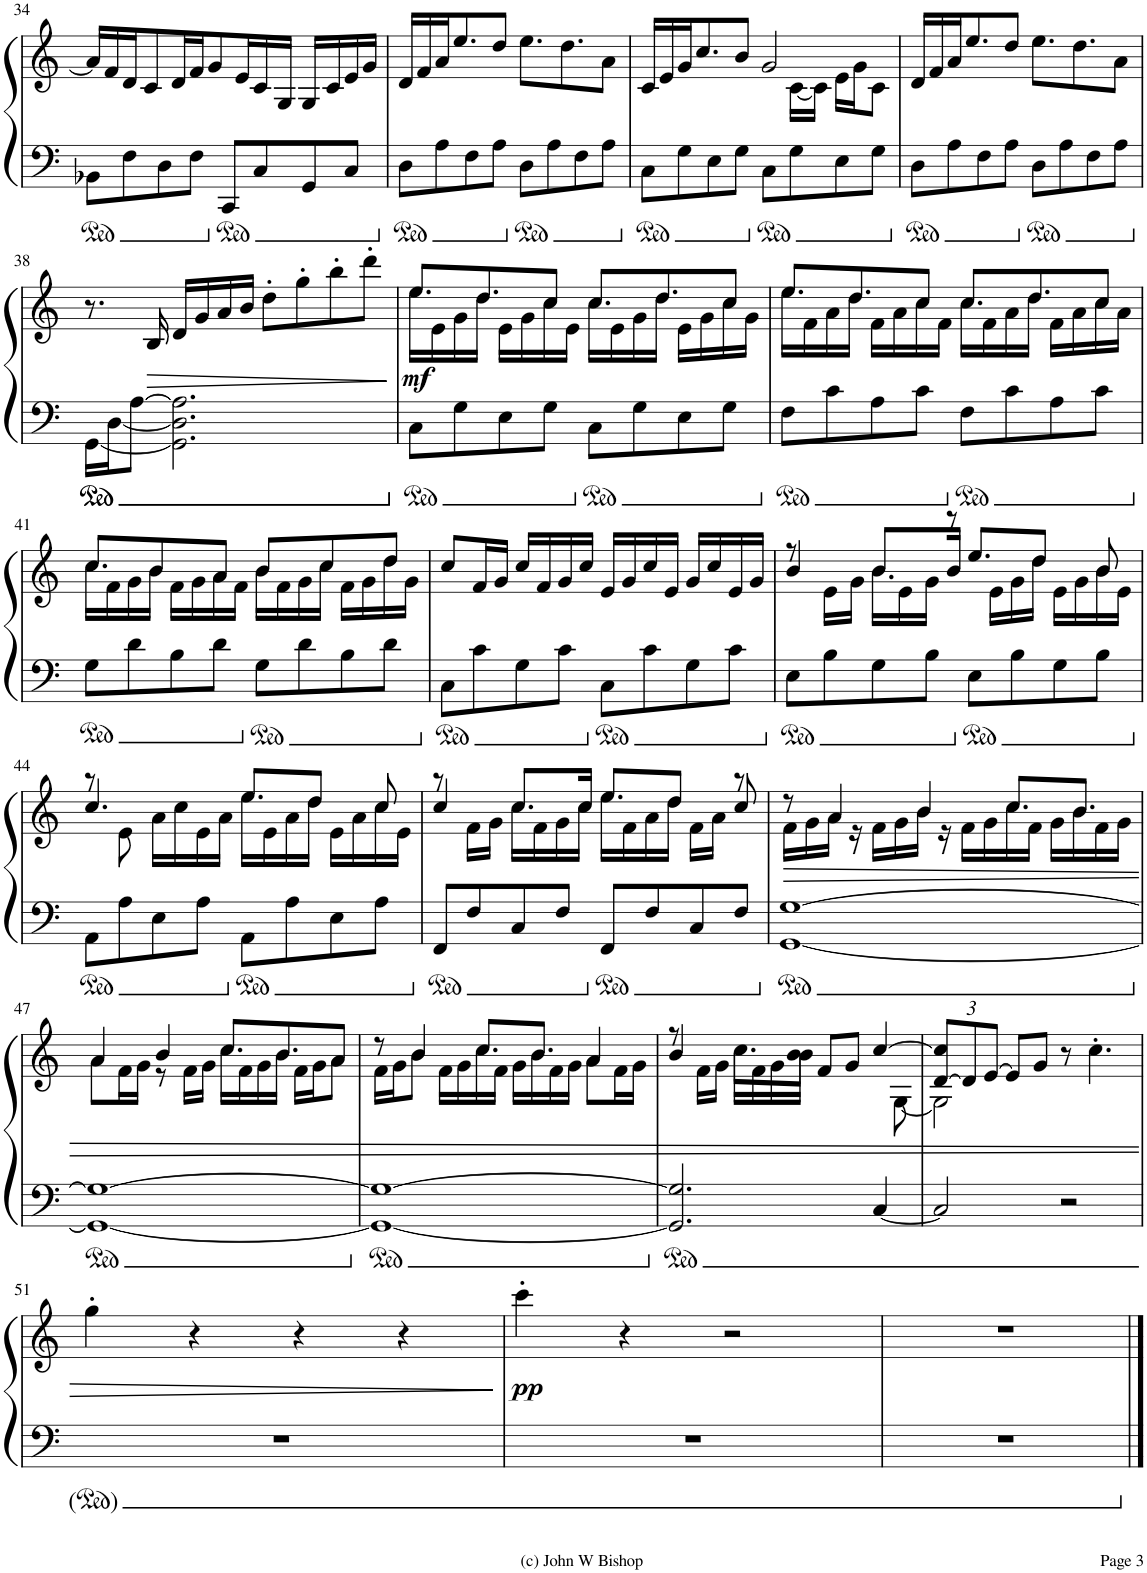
**kern	**kern	**dynam
*part1	*part1	*part1
*staff2	*staff1	*staff1/2
*I"Piano, 12 String - IB-079 Combi	*	*
*I'Pno.	*	*
!!LO:PB:g=z
*clefF4	*clefG2	*
*k[]	*k[]	*
*M4/4	*M4/4	*
=34	=34	=34
8BB-X\L	16a/LL]	.
.	16f/	.
8F\	16d/J	.
.	8c/	.
8D\	.	.
.	16d/L	.
8F\J	16f/J	.
.	8g/	.
8CC/L	.	.
.	16e/L	.
8C/	16c/	.
.	16G/JJ	.
8GG/	16G/LL	.
.	16c/	.
8C/J	16e/	.
.	16g/JJ	.
=35	=35	=35
8D\L	16d/LL	.
.	16f/	.
8A\	16a/J	.
.	8.ee/	.
8F\	.	.
8A\J	8dd/J	.
8D\L	8.ee\L	.
8A\	.	.
.	8.dd\	.
8F\	.	.
8A\J	8a\J	.
=36	=36	=36
*	*^	*
8C\L	16c/LL	8ryy	.
.	16e/	.	.
*	*v	*v	*
8G\	16g/J	.
.	8.cc/	.
8E\	.	.
8G\J	8b/J	.
8C\L	2g/	.
*	*^	*
8G\	.	[16c\LL	.
.	.	16c\JJ]	.
8E\	.	16e\LL	.
.	.	16g\J	.
8G\J	.	8c\J	.
*	*v	*v	*
=37	=37	=37
8D\L	16d/LL	.
.	16f/	.
8A\	16a/J	.
.	8.ee/	.
8F\	.	.
8A\J	8dd/J	.
8D\L	8.ee\L	.
8A\	.	.
.	8.dd\	.
8F\	.	.
8A\J	8a\J	.
!!LO:LB:g=z
=38	=38	=38
[<16GG\LL	8.r	.
[<16D\J	.	.
[8A\J	.	.
!	!	!LO:HP:b
.	16B/	>
2.GG\] 2.D\] 2.A\]	16d/LL	.
.	16g/	.
.	16a/	.
.	16b/JJ	.
.	8dd'\L	.
.	8gg'\	.
.	8bb'\	.
.	8ddd'\J	.
.	.	]
=39	=39	=39
*	*^	*
!	!	!	!LO:DY:b
8C\L	8.ee/L	16ee\LL	mf
.	.	16e\	.
8G\	.	16g\	.
.	8.dd/	16dd\JJ	.
8E\	.	16e\LL	.
.	.	16g\	.
8G\J	8cc/J	16cc\	.
.	.	16e\JJ	.
8C\L	8.cc/L	16cc\LL	.
.	.	16e\	.
8G\	.	16g\	.
.	8.dd/	16dd\JJ	.
8E\	.	16e\LL	.
.	.	16g\	.
8G\J	8cc/J	16cc\	.
.	.	16g\JJ	.
=40	=40	=40	=40
8F\L	8.ee/L	16ee\LL	.
.	.	16f\	.
8c\	.	16a\	.
.	8.dd/	16dd\JJ	.
8A\	.	16f\LL	.
.	.	16a\	.
8c\J	8cc/J	16cc\	.
.	.	16f\JJ	.
8F\L	8.cc/L	16cc\LL	.
.	.	16f\	.
8c\	.	16a\	.
.	8.dd/	16dd\JJ	.
8A\	.	16f\LL	.
.	.	16a\	.
8c\J	8cc/J	16cc\	.
.	.	16a\JJ	.
!!LO:LB:g=z	!!
=41	=41	=41	=41
8G\L	8.cc/L	16cc\LL	.
.	.	16f\	.
8d\	.	16g\	.
.	8.b/	16b\JJ	.
8B\	.	16f\LL	.
.	.	16g\	.
8d\J	8a/J	16a\	.
.	.	16f\JJ	.
8G\L	8.b/L	16b\LL	.
.	.	16f\	.
8d\	.	16g\	.
.	8.cc/	16cc\JJ	.
8B\	.	16f\LL	.
.	.	16g\	.
8d\J	8dd/J	16dd\	.
.	.	16g\JJ	.
*	*v	*v	*
=42	=42	=42
8C\L	8cc/L	.
8c\	16f/L	.
.	16g/JJ	.
8G\	16cc/LL	.
.	16f/	.
8c\J	16g/	.
.	16cc/JJ	.
8C\L	16e/LL	.
.	16g/	.
8c\	16cc/	.
.	16e/JJ	.
8G\	16g/LL	.
.	16cc/	.
8c\J	16e/	.
.	16g/JJ	.
=43	=43	=43
*	*^	*
8E\L	8r	4b/	.
8B\	16e\LL	.	.
.	16g\JJ	.	.
8G\	16b\LL	8.b/L	.
.	16e\	.	.
8B\J	16g\JJ	.	.
.	8r	16b/Jk	.
8E\L	.	8.ee/L	.
.	16e\LL	.	.
8B\	16g\	.	.
.	16dd\JJ	8dd/J	.
8G\	16e\LL	.	.
.	16g\	16ryy	.
8B\J	16b\	8b/	.
.	16e\JJ	.	.
!!LO:LB:g=z	!!
=44	=44	=44	=44
8AA\L	8r	4.cc/	.
8A\	8e\	.	.
8E\	16a\LL	.	.
.	16cc\	.	.
8A\J	16e\	8ryy	.
.	16a\JJ	.	.
8AA\L	16ee\LL	8.ee/L	.
.	16e\	.	.
8A\	16a\	.	.
.	16dd\JJ	8dd/J	.
8E\	16e\LL	.	.
.	16a\	16ryy	.
8A\J	16cc\	8cc/	.
.	16e\JJ	.	.
=45	=45	=45	=45
8FF/L	8r	4cc/	.
8F/	16f\LL	.	.
.	16g\JJ	.	.
8C/	16cc\LL	8.cc/L	.
.	16f\	.	.
8F/J	16g\	.	.
.	16cc\JJ	16cc/Jk	.
8FF/L	16ee\LL	8.ee/L	.
.	16f\	.	.
8F/	16a\	.	.
.	16dd\JJ	8dd/J	.
8C/	16f\LL	.	.
.	16a\JJ	16ryy	.
8F/J	8r	8cc/	.
=46	=46	=46	=46
!	!	!	!LO:HP:b
[1GG [1G	8r	16f\LL	>
.	.	16g\	.
.	4a/	16a\JJ	.
.	.	16r	.
.	.	16f\LL	.
.	.	16g\	.
.	4b/	16b\JJ	.
.	.	16r	.
.	.	16f\LL	.
.	.	16g\	.
.	8.cc/L	16cc\	.
.	.	16f\JJ	.
.	.	16g\LL	.
.	8.b/J	16b\	.
.	.	16f\	.
.	.	16g\JJ	.
!!LO:LB:g=z	!!
=47	=47	=47	=47
1GG_ 1G_	4a/	8a\L	.
.	.	16f\L	.
.	.	16g\JJ	.
.	4b/	8r	.
.	.	16f\LL	.
.	.	16g\JJ	.
.	8.cc/L	16cc\LL	.
.	.	16f\	.
.	.	16g\	.
.	8.b/	16b\JJ	.
.	.	16f\LL	.
.	.	16g\J	.
.	8a/J	8a\J	.
=48	=48	=48	=48
1GG_ 1G_	8r	16f\LL	.
.	.	16g\J	.
.	4b/	8b\J	.
.	.	16f\LL	.
.	.	16g\	.
.	8.cc/L	16cc\	.
.	.	16f\JJ	.
.	.	16g\LL	.
.	8.b/J	16b\	.
.	.	16f\	.
.	.	16g\JJ	.
.	4a/	8a\L	.
.	.	16f\L	.
.	.	16g\JJ	.
=49	=49	=49	=49
2.GG/] 2.G/]	8r	4b/	.
.	16f\LL	.	.
.	16g\JJ	.	.
.	16cc\LL	8.cc\L	.
.	16f\	.	.
.	16g\	.	.
.	16b\JJ	8b\J	.
.	8f/L	.	.
.	.	16ryy	.
*	*v	*v	*
.	8g/J	.
[4C/	[4cc/	.
*	*^	*
.	.	[8G\	.
=50	=50	=50	=50
*	*Xbrackettup	*	*
2C/]	[12d/ 12cc/]L	2G\]	.
.	12d/]	.	.
.	[12e/J	.	.
.	8e/L]	.	.
.	8g/J	.	.
2r	8r	2ryy	.
.	4.cc'\	.	.
*	*v	*v	*
!!LO:LB:g=z
=51	=51	=51
1r	4gg'\	.
.	4r	.
.	4r	.
.	4r	.
.	.	]
=52	=52	=52
!	!	!LO:DY:b
1r	4ccc'\	pp
.	4r	.
.	2r	.
=53	=53	=53
1r	1r	.
==	==	==
*-	*-	*-
